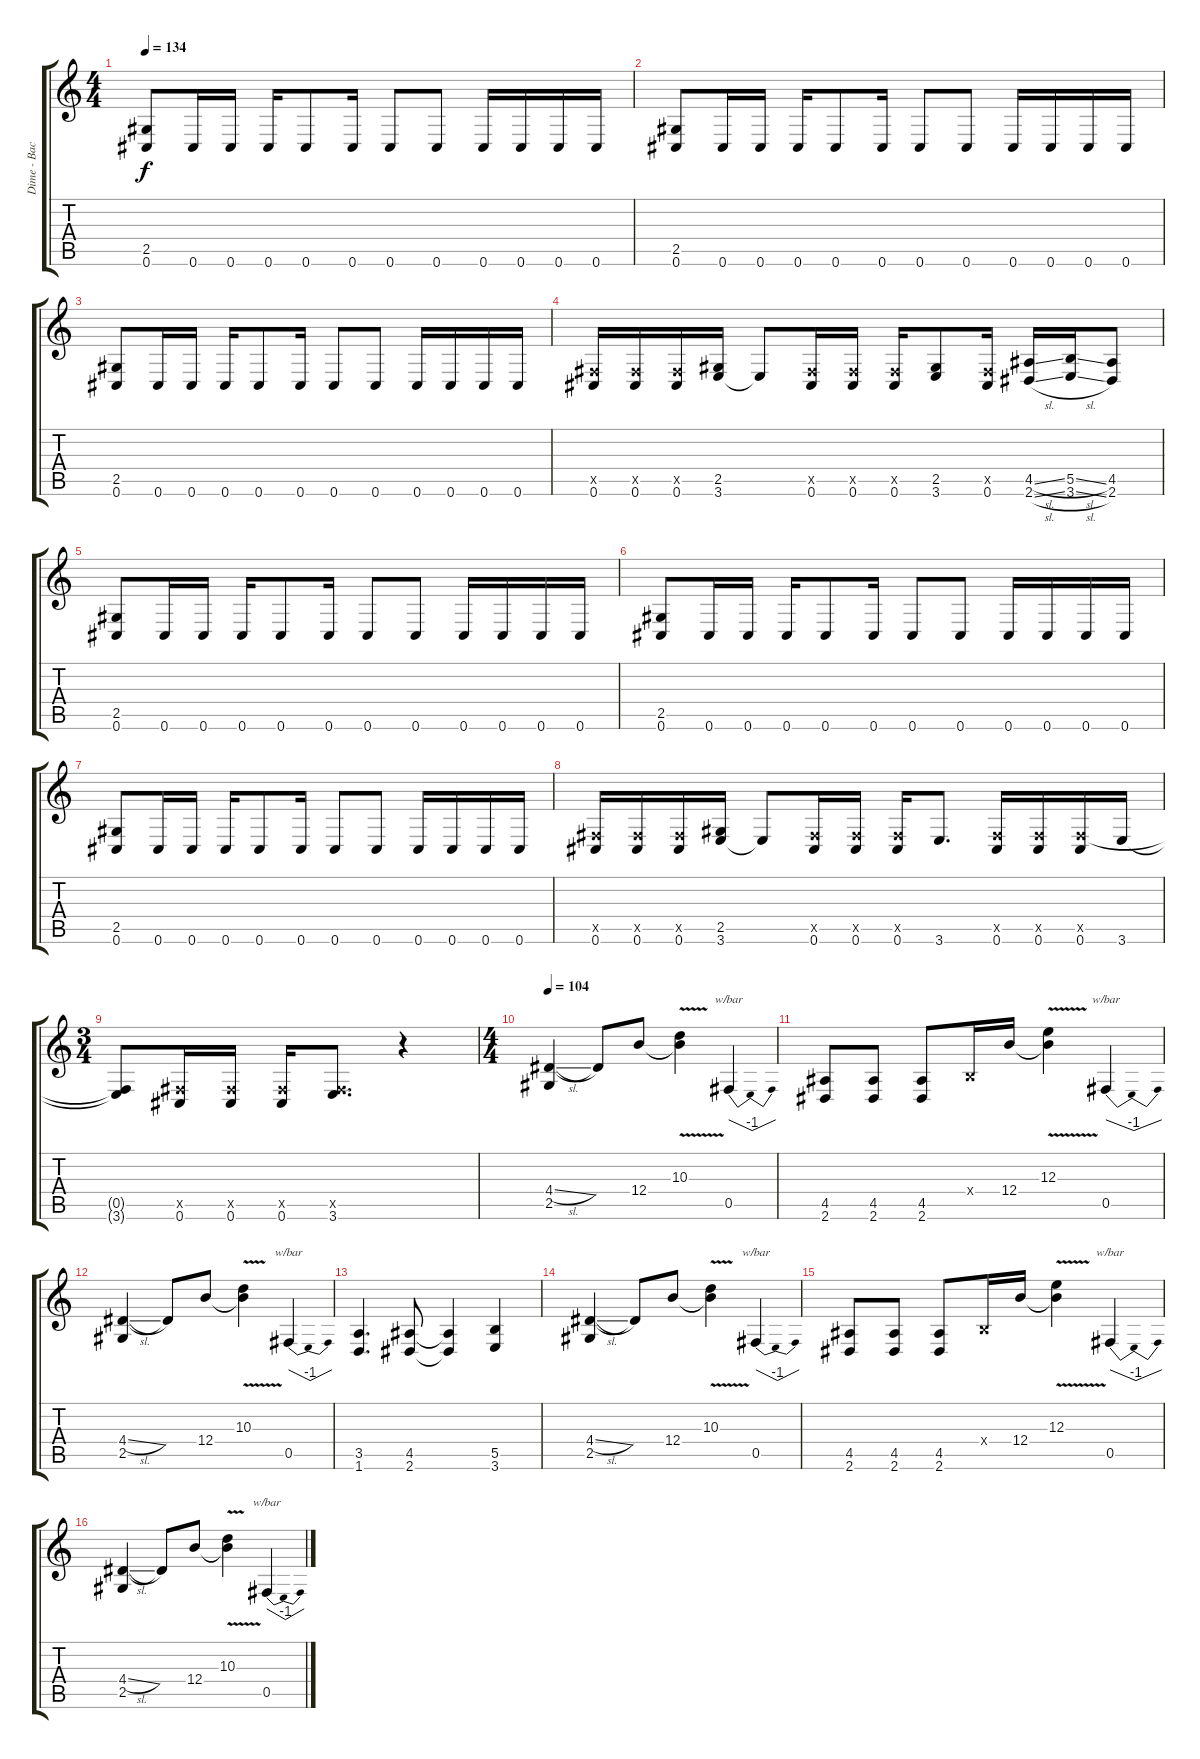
\track ("Dime - Back Guitar" "Dime - Bac") {instrument distortionguitar}
\staff {score tabs}
\tuning (Db4 Ab3 E3 B2 Gb2 Db2) {hide}
\ts (4 4)
\tempo 134
\clef g2
\ks c
(2.5 0.6).8{dy f} 0.6.16 0.6.16 0.6.16 0.6.8 0.6.16 0.6.8 0.6.8 0.6.16 0.6.16 0.6.16 0.6.16 |
(2.5 0.6).8 0.6.16 0.6.16 0.6.16 0.6.8 0.6.16 0.6.8 0.6.8 0.6.16 0.6.16 0.6.16 0.6.16 |
(2.5 0.6).8 0.6.16 0.6.16 0.6.16 0.6.8 0.6.16 0.6.8 0.6.8 0.6.16 0.6.16 0.6.16 0.6.16 |
(0.5{x} 0.6).16 (0.5{x} 0.6).16 (0.5{x} 0.6).16 (2.5 3.6).16 3.6{t}.8 (0.5{x} 0.6).16 (0.5{x} 0.6).16 (0.5{x} 0.6).16 (2.5 3.6).8 (0.5{x} 0.6).16 (4.5{sl} 2.6{sl}).16 (5.5{sl} 3.6{sl}).16 (4.5 2.6).8 |
(2.5 0.6).8 0.6.16 0.6.16 0.6.16 0.6.8 0.6.16 0.6.8 0.6.8 0.6.16 0.6.16 0.6.16 0.6.16 |
(2.5 0.6).8 0.6.16 0.6.16 0.6.16 0.6.8 0.6.16 0.6.8 0.6.8 0.6.16 0.6.16 0.6.16 0.6.16 |
(2.5 0.6).8 0.6.16 0.6.16 0.6.16 0.6.8 0.6.16 0.6.8 0.6.8 0.6.16 0.6.16 0.6.16 0.6.16 |
(0.5{x} 0.6).16 (0.5{x} 0.6).16 (0.5{x} 0.6).16 (2.5 3.6).16 3.6{t}.8 (0.5{x} 0.6).16 (0.5{x} 0.6).16 (0.5{x} 0.6).16 3.6.8{d} (0.5{x} 0.6).16 (0.5{x} 0.6).16 (0.5{x} 0.6).16 3.6.16 |
\ts (3 4)
(0.5{t} 3.6{t}).8 (0.5{x} 0.6).16 (0.5{x} 0.6).16 (0.5{x} 0.6).16 (0.5{x} 3.6).8{d} r.4 |
\ts (4 4)
\tempo 104
(4.4{sl} 2.5).4 4.4{t}.8 12.4.8 (10.3{v} 12.4{v t}).4 0.5.4{tbe (dip default 0 0 30 -4 60 0)} |
(4.5 2.6).8 (4.5 2.6).8 (4.5 2.6).8 0.4{x}.16 12.4.16 (12.3{v} 12.4{v t}).4 0.5.4{tbe (dip default 0 0 30 -4 60 0)} |
(4.4{sl} 2.5).4 4.4{t}.8 12.4.8 (10.3{v} 12.4{v t}).4 0.5.4{tbe (dip default 0 0 30 -4 60 0)} |
(3.5 1.6).4{d} (4.5 2.6).8 (4.5{t} 2.6{t}).4 (5.5 3.6).4 |
(4.4{sl} 2.5).4 4.4{t}.8 12.4.8 (10.3{v} 12.4{v t}).4 0.5.4{tbe (dip default 0 0 30 -4 60 0)} |
(4.5 2.6).8 (4.5 2.6).8 (4.5 2.6).8 0.4{x}.16 12.4.16 (12.3{v} 12.4{v t}).4 0.5.4{tbe (dip default 0 0 30 -4 60 0)} |
(4.4{sl} 2.5).4 4.4{t}.8 12.4.8 (10.3{v} 12.4{v t}).4 0.5.4{tbe (dip default 0 0 30 -4 60 0)}
